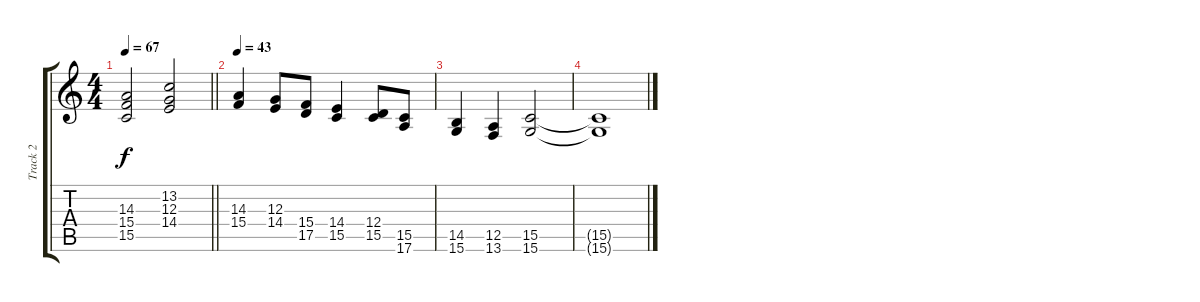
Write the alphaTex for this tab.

\track ("Track 2" "Track 2") {instrument choiraahs}
\staff {score tabs}
\tuning (E4 B3 G3 D3 A2 E2) {hide}
\ts (4 4)
\tempo 67
\clef g2
\barLineRight lightlight
\ks c
(14.3 15.4 15.5).2{dy f} (13.2 12.3 14.4).2 |
\tempo 43
(14.3 15.4).4{volume 9 instrument electricpiano2} (12.3 14.4).8 (15.4 17.5).8 (14.4 15.5).4 (12.4 15.5).8 (15.5 17.6).8 |
(14.5 15.6).4 (12.5 13.6).4 (15.5 15.6).2 |
(15.5{t} 15.6{t}).1
